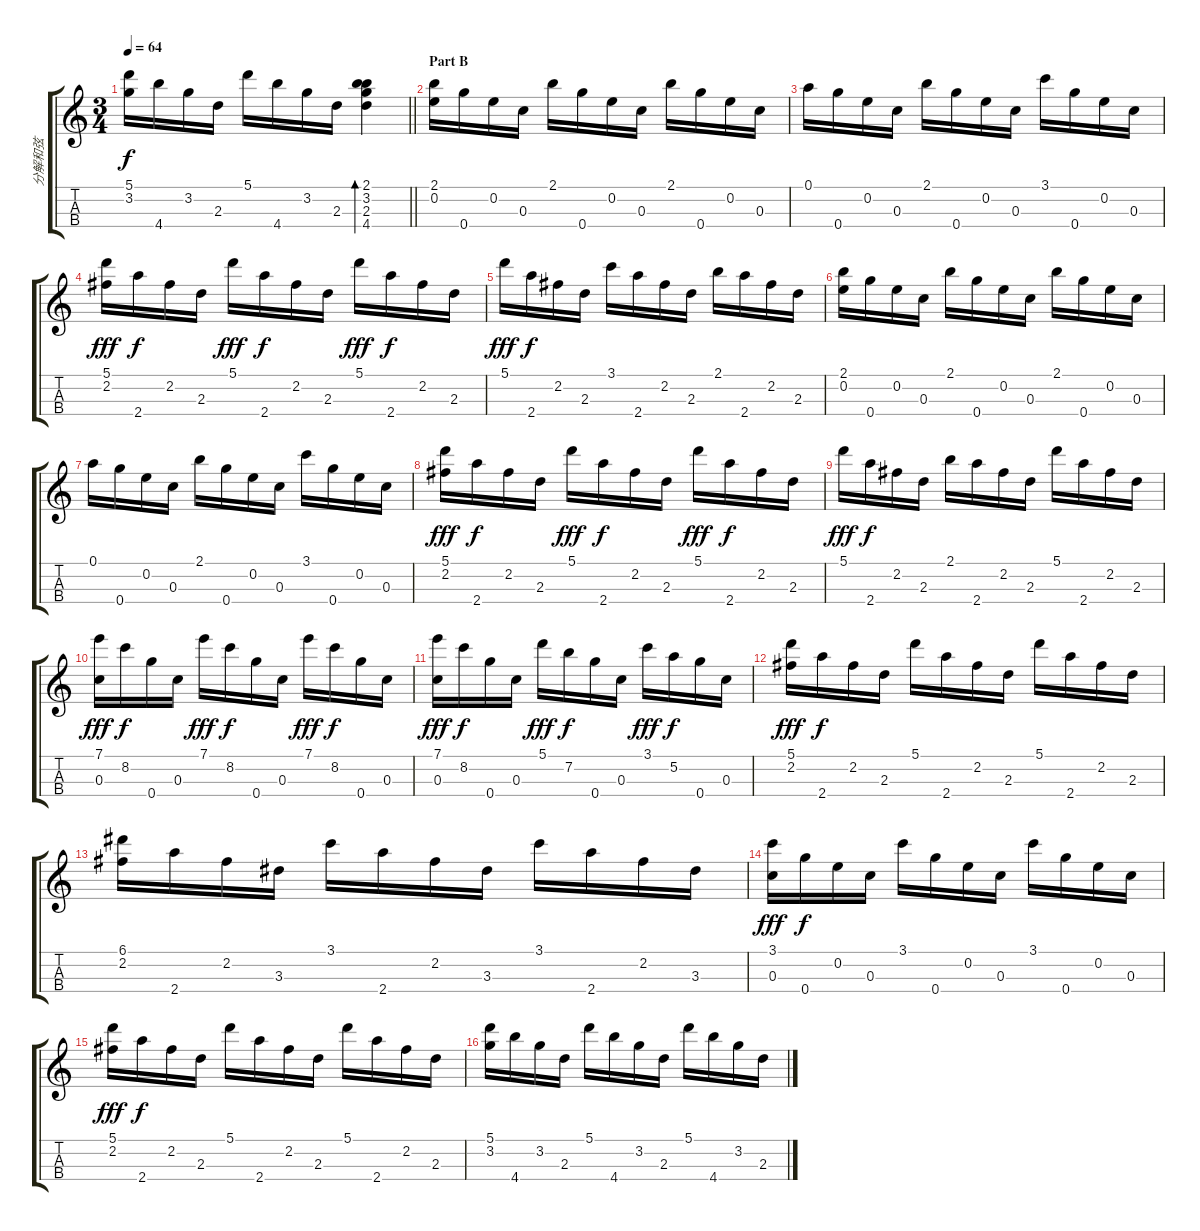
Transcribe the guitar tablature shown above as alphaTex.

\track ("分解和弦" "分解和弦") {instrument acousticguitarnylon}
\staff {score tabs}
\tuning (A4 E4 C4 G4) {hide}
\ts (3 4)
\tempo 64
\clef g2
\barLineRight lightlight
\ks c
(5.1 3.2).16{dy f} 4.4.16 3.2.16 2.3.16 5.1.16 4.4.16 3.2.16 2.3.16 (2.1 3.2 2.3 4.4).4{bd 60} |
\section ("" "Part B")
(2.1 0.2).16 0.4.16 0.2.16 0.3.16 2.1.16 0.4.16 0.2.16 0.3.16 2.1.16 0.4.16 0.2.16 0.3.16 |
0.1.16 0.4.16 0.2.16 0.3.16 2.1.16 0.4.16 0.2.16 0.3.16 3.1.16 0.4.16 0.2.16 0.3.16 |
(5.1 2.2).16{dy fff} 2.4.16{dy f} 2.2.16 2.3.16 5.1.16{dy fff} 2.4.16{dy f} 2.2.16 2.3.16 5.1.16{dy fff} 2.4.16{dy f} 2.2.16 2.3.16 |
5.1.16{dy fff} 2.4.16{dy f} 2.2.16 2.3.16 3.1.16 2.4.16 2.2.16 2.3.16 2.1.16 2.4.16 2.2.16 2.3.16 |
(2.1 0.2).16 0.4.16 0.2.16 0.3.16 2.1.16 0.4.16 0.2.16 0.3.16 2.1.16 0.4.16 0.2.16 0.3.16 |
0.1.16 0.4.16 0.2.16 0.3.16 2.1.16 0.4.16 0.2.16 0.3.16 3.1.16 0.4.16 0.2.16 0.3.16 |
(5.1 2.2).16{dy fff} 2.4.16{dy f} 2.2.16 2.3.16 5.1.16{dy fff} 2.4.16{dy f} 2.2.16 2.3.16 5.1.16{dy fff} 2.4.16{dy f} 2.2.16 2.3.16 |
5.1.16{dy fff} 2.4.16{dy f} 2.2.16 2.3.16 2.1.16 2.4.16 2.2.16 2.3.16 5.1.16 2.4.16 2.2.16 2.3.16 |
(7.1 0.3).16{dy fff} 8.2.16{dy f} 0.4.16 0.3.16 7.1.16{dy fff} 8.2.16{dy f} 0.4.16 0.3.16 7.1.16{dy fff} 8.2.16{dy f} 0.4.16 0.3.16 |
(7.1 0.3).16{dy fff} 8.2.16{dy f} 0.4.16 0.3.16 5.1.16{dy fff} 7.2.16{dy f} 0.4.16 0.3.16 3.1.16{dy fff} 5.2.16{dy f} 0.4.16 0.3.16 |
(5.1 2.2).16{dy fff} 2.4.16{dy f} 2.2.16 2.3.16 5.1.16 2.4.16 2.2.16 2.3.16 5.1.16 2.4.16 2.2.16 2.3.16 |
(6.1 2.2).16 2.4.16 2.2.16 3.3.16 3.1.16 2.4.16 2.2.16 3.3.16 3.1.16 2.4.16 2.2.16 3.3.16 |
(3.1 0.3).16{dy fff} 0.4.16{dy f} 0.2.16 0.3.16 3.1.16 0.4.16 0.2.16 0.3.16 3.1.16 0.4.16 0.2.16 0.3.16 |
(5.1 2.2).16{dy fff} 2.4.16{dy f} 2.2.16 2.3.16 5.1.16 2.4.16 2.2.16 2.3.16 5.1.16 2.4.16 2.2.16 2.3.16 |
(5.1 3.2).16 4.4.16 3.2.16 2.3.16 5.1.16 4.4.16 3.2.16 2.3.16 5.1.16 4.4.16 3.2.16 2.3.16
